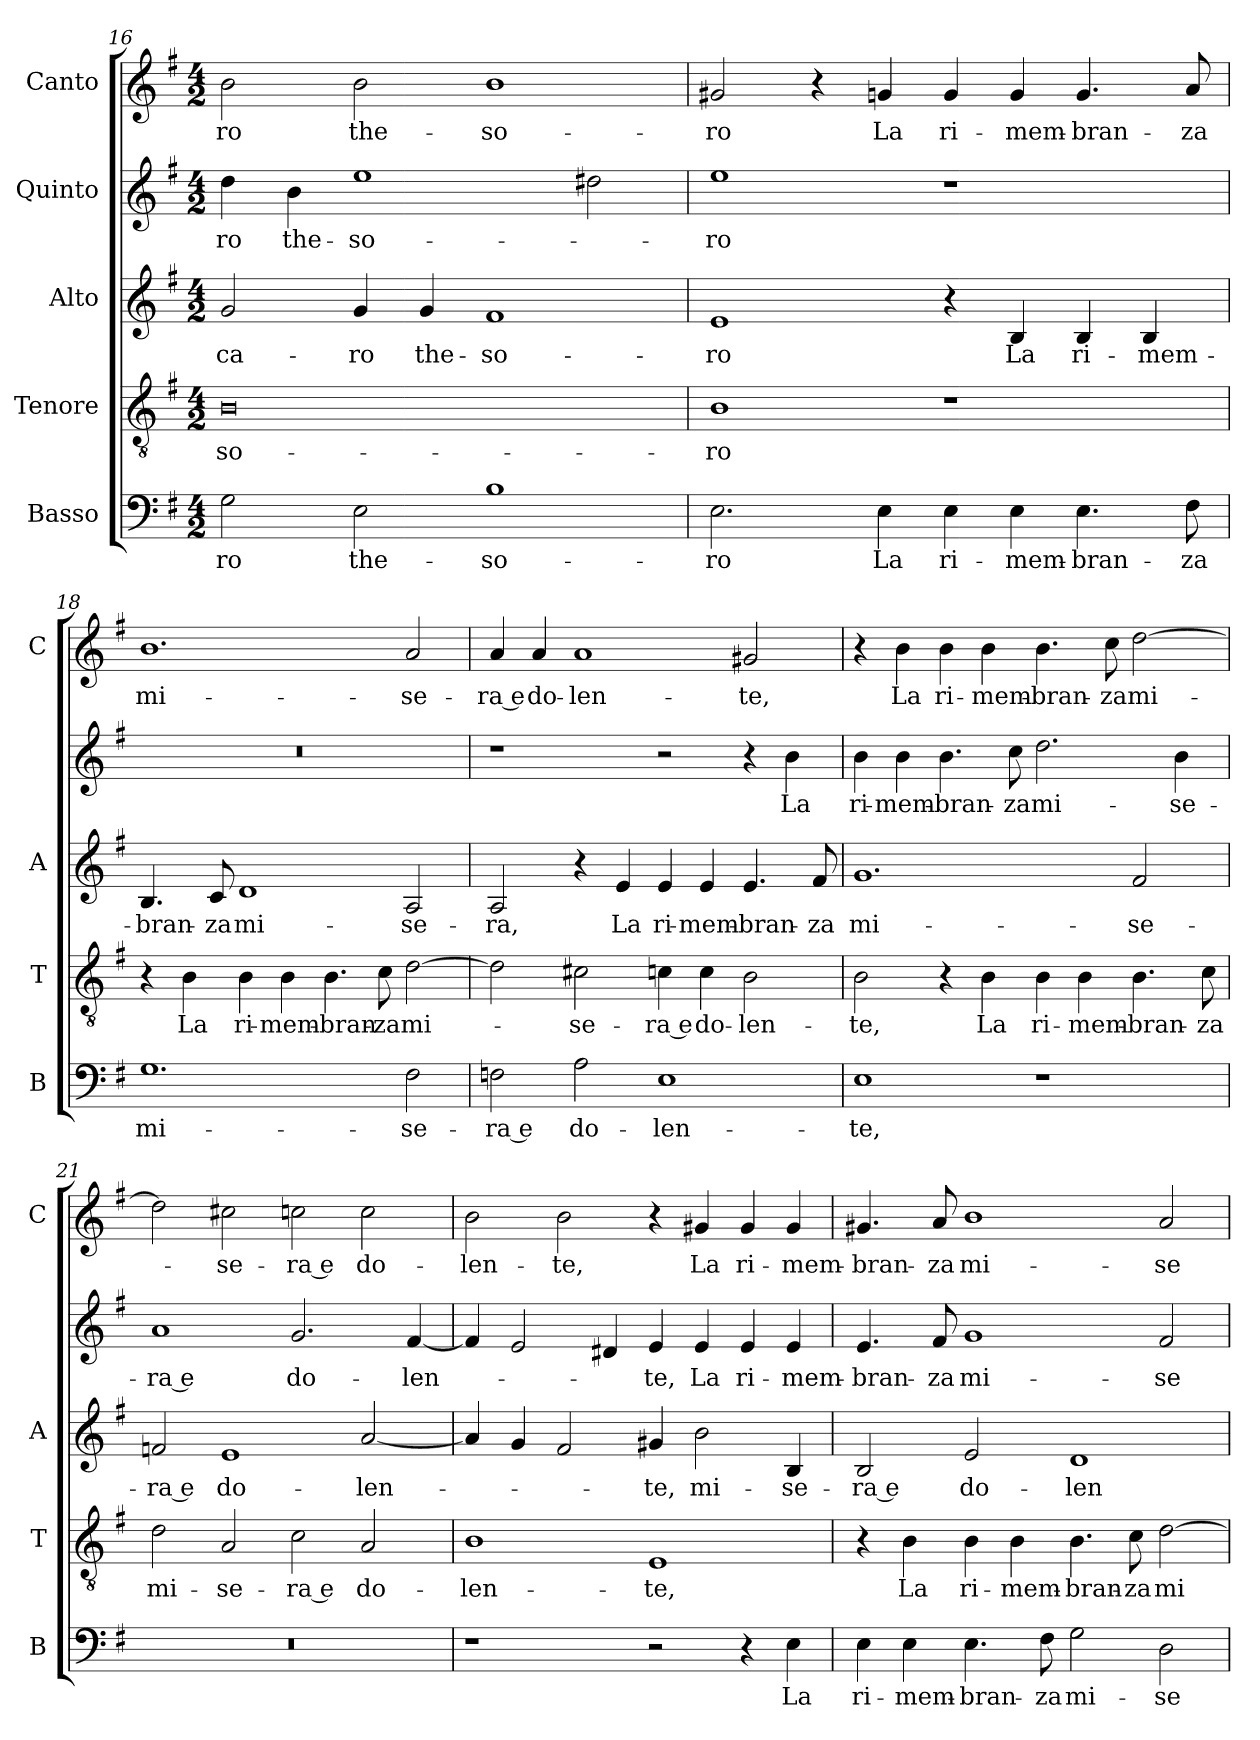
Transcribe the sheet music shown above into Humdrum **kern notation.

**kern	**text	**kern	**text	**kern	**text	**kern	**text	**kern	**text
*part5	*part5	*part4	*part4	*part3	*part3	*part2	*part2	*part1	*part1
*staff5	*staff5	*staff4	*staff4	*staff3	*staff3	*staff2	*staff2	*staff1	*staff1
*I"Basso	*	*I"Tenore	*	*I"Alto	*	*I"Quinto	*	*I"Canto	*
*I'B	*	*I'T	*	*I'A	*	*	*	*I'C	*
*clefF4	*	*clefGv2	*	*clefG2	*	*clefG2	*	*clefG2	*
*k[f#]	*	*k[f#]	*	*k[f#]	*	*k[f#]	*	*k[f#]	*
*G:	*	*G:	*	*G:	*	*G:	*	*G:	*
*M4/2	*	*M4/2	*	*M4/2	*	*M4/2	*	*M4/2	*
=16	=16	=16	=16	=16	=16	=16	=16	=16	=16
!	!LO:LY:b	!	!LO:LY:b	!	!LO:LY:b	!	!LO:LY:b	!	!LO:LY:b
2G\	-ro	0B	-so-	2g/	ca-	4dd\	-ro	2b\	-ro
!	!	!	!	!	!	!	!LO:LY:b	!	!
.	.	.	.	.	.	4b\	the-	.	.
!	!LO:LY:b	!	!	!	!LO:LY:b	!	!LO:LY:b	!	!LO:LY:b
2E\	the-	.	.	4g/	-ro	1ee	-so-	2b\	the-
!	!	!	!	!	!LO:LY:b	!	!	!	!
.	.	.	.	4g/	the-	.	.	.	.
!	!LO:LY:b	!	!	!	!LO:LY:b	!	!	!	!LO:LY:b
1B	-so-	.	.	1f#	-so-	.	.	1b	-so-
.	.	.	.	.	.	2dd#X\	.	.	.
=17	=17	=17	=17	=17	=17	=17	=17	=17	=17
!	!LO:LY:b	!	!LO:LY:b	!	!LO:LY:b	!	!LO:LY:b	!	!LO:LY:b
2.E\	-ro	1B	-ro	1e	-ro	1ee	-ro	2g#X/	-ro
.	.	.	.	.	.	.	.	4r	.
!	!LO:LY:b	!	!	!	!	!	!	!	!LO:LY:b
4E\	La	.	.	.	.	.	.	4gn/	La
!	!LO:LY:b	!	!	!	!	!	!	!	!LO:LY:b
4E\	ri-	1r	.	4r	.	1r	.	4g/	ri-
!	!LO:LY:b	!	!	!	!LO:LY:b	!	!	!	!LO:LY:b
4E\	-mem-	.	.	4B/	La	.	.	4g/	-mem-
!	!LO:LY:b	!	!	!	!LO:LY:b	!	!	!	!LO:LY:b
4.E\	-bran-	.	.	4B/	ri-	.	.	4.g/	-bran-
!	!	!	!	!	!LO:LY:b	!	!	!	!
.	.	.	.	4B/	-mem-	.	.	.	.
!	!LO:LY:b	!	!	!	!	!	!	!	!LO:LY:b
8F#\	-za	.	.	.	.	.	.	8a/	-za
=18	=18	=18	=18	=18	=18	=18	=18	=18	=18
!	!LO:LY:b	!	!	!	!LO:LY:b	!	!	!	!LO:LY:b
1.G	mi-	4r	.	4.B/	-bran-	0r	.	1.b	mi-
!	!	!	!LO:LY:b	!	!	!	!	!	!
.	.	4B\	La	.	.	.	.	.	.
!	!	!	!	!	!LO:LY:b	!	!	!	!
.	.	.	.	8c/	-za	.	.	.	.
!	!	!	!LO:LY:b	!	!LO:LY:b	!	!	!	!
.	.	4B\	ri-	1d	mi-	.	.	.	.
!	!	!	!LO:LY:b	!	!	!	!	!	!
.	.	4B\	-mem-	.	.	.	.	.	.
!	!	!	!LO:LY:b	!	!	!	!	!	!
.	.	4.B\	-bran-	.	.	.	.	.	.
!	!	!	!LO:LY:b	!	!	!	!	!	!
.	.	8c\	-za	.	.	.	.	.	.
!	!LO:LY:b	!	!LO:LY:b	!	!LO:LY:b	!	!	!	!LO:LY:b
2F#\	-se-	[2d\	mi-	2A/	-se-	.	.	2a/	-se-
!!LO:LB:g=z
=19	=19	=19	=19	=19	=19	=19	=19	=19	=19
!	!LO:LY:b	!	!	!	!LO:LY:b	!	!	!	!LO:LY:b
2Fn\	-ra e	2d\]	.	2A/	-ra,	1r	.	4a/	-ra e
!	!	!	!	!	!	!	!	!	!LO:LY:b
.	.	.	.	.	.	.	.	4a/	do-
!	!LO:LY:b	!	!LO:LY:b	!	!	!	!	!	!LO:LY:b
2A\	do-	2c#X\	-se-	4r	.	.	.	1a	-len-
!	!	!	!	!	!LO:LY:b	!	!	!	!
.	.	.	.	4e/	La	.	.	.	.
!	!LO:LY:b	!	!LO:LY:b	!	!LO:LY:b	!	!	!	!
1E	-len-	4cn\	-ra e	4e/	ri-	2r	.	.	.
!	!	!	!LO:LY:b	!	!LO:LY:b	!	!	!	!
.	.	4c\	do-	4e/	-mem-	.	.	.	.
!	!	!	!LO:LY:b	!	!LO:LY:b	!	!	!	!LO:LY:b
.	.	2B\	-len-	4.e/	-bran-	4r	.	2g#X/	-te,
!	!	!	!	!	!	!	!LO:LY:b	!	!
.	.	.	.	.	.	4b\	La	.	.
!	!	!	!	!	!LO:LY:b	!	!	!	!
.	.	.	.	8f#/	-za	.	.	.	.
=20	=20	=20	=20	=20	=20	=20	=20	=20	=20
!	!LO:LY:b	!	!LO:LY:b	!	!LO:LY:b	!	!LO:LY:b	!	!
1E	-te,	2B\	-te,	1.g	mi-	4b\	ri-	4r	.
!	!	!	!	!	!	!	!LO:LY:b	!	!LO:LY:b
.	.	.	.	.	.	4b\	-mem-	4b\	La
!	!	!	!	!	!	!	!LO:LY:b	!	!LO:LY:b
.	.	4r	.	.	.	4.b\	-bran-	4b\	ri-
!	!	!	!LO:LY:b	!	!	!	!	!	!LO:LY:b
.	.	4B\	La	.	.	.	.	4b\	-mem-
!	!	!	!	!	!	!	!LO:LY:b	!	!
.	.	.	.	.	.	8cc\	-za	.	.
!	!	!	!LO:LY:b	!	!	!	!LO:LY:b	!	!LO:LY:b
1r	.	4B\	ri-	.	.	2.dd\	mi-	4.b\	-bran-
!	!	!	!LO:LY:b	!	!	!	!	!	!
.	.	4B\	-mem-	.	.	.	.	.	.
!	!	!	!	!	!	!	!	!	!LO:LY:b
.	.	.	.	.	.	.	.	8cc\	-za
!	!	!	!LO:LY:b	!	!LO:LY:b	!	!	!	!LO:LY:b
.	.	4.B\	-bran-	2f#/	-se-	.	.	[2dd\	mi-
!	!	!	!	!	!	!	!LO:LY:b	!	!
.	.	.	.	.	.	4b\	-se-	.	.
!	!	!	!LO:LY:b	!	!	!	!	!	!
.	.	8c\	-za	.	.	.	.	.	.
=21	=21	=21	=21	=21	=21	=21	=21	=21	=21
!	!	!	!LO:LY:b	!	!LO:LY:b	!	!LO:LY:b	!	!
0r	.	2d\	mi-	2fn/	-ra e	1a	-ra e	2dd\]	.
!	!	!	!LO:LY:b	!	!LO:LY:b	!	!	!	!LO:LY:b
.	.	2A/	-se-	1e	do-	.	.	2cc#X\	-se-
!	!	!	!LO:LY:b	!	!	!	!LO:LY:b	!	!LO:LY:b
.	.	2c\	-ra e	.	.	2.g/	do-	2ccn\	-ra e
!	!	!	!LO:LY:b	!	!LO:LY:b	!	!	!	!LO:LY:b
.	.	2A/	do-	[2a/	-len-	.	.	2cc\	do-
!	!	!	!	!	!	!	!LO:LY:b	!	!
.	.	.	.	.	.	[4f#/	-len-	.	.
!!LO:PB:g=z
=22	=22	=22	=22	=22	=22	=22	=22	=22	=22
!	!	!	!LO:LY:b	!	!	!	!	!	!LO:LY:b
1r	.	1B	-len-	4a/]	.	4f#/]	.	2b\	-len-
.	.	.	.	4g/	.	2e/	.	.	.
!	!	!	!	!	!	!	!	!	!LO:LY:b
.	.	.	.	2f#/	.	.	.	2b\	-te,
.	.	.	.	.	.	4d#X/	.	.	.
!	!	!	!LO:LY:b	!	!LO:LY:b	!	!LO:LY:b	!	!
2r	.	1E	-te,	4g#X/	-te,	4e/	-te,	4r	.
!	!	!	!	!	!LO:LY:b	!	!LO:LY:b	!	!LO:LY:b
.	.	.	.	2b\	mi-	4e/	La	4g#X/	La
!	!	!	!	!	!	!	!LO:LY:b	!	!LO:LY:b
4r	.	.	.	.	.	4e/	ri-	4g#/	ri-
!	!LO:LY:b	!	!	!	!LO:LY:b	!	!LO:LY:b	!	!LO:LY:b
4E\	La	.	.	4B/	-se-	4e/	-mem-	4g#/	-mem-
=23	=23	=23	=23	=23	=23	=23	=23	=23	=23
!	!LO:LY:b	!	!	!	!LO:LY:b	!	!LO:LY:b	!	!LO:LY:b
4E\	ri-	4r	.	2B/	-ra e	4.e/	-bran-	4.g#X/	-bran-
!	!LO:LY:b	!	!LO:LY:b	!	!	!	!	!	!
4E\	-mem-	4B\	La	.	.	.	.	.	.
!	!	!	!	!	!	!	!LO:LY:b	!	!LO:LY:b
.	.	.	.	.	.	8f#/	-za	8a/	-za
!	!LO:LY:b	!	!LO:LY:b	!	!LO:LY:b	!	!LO:LY:b	!	!LO:LY:b
4.E\	-bran-	4B\	ri-	2e/	do-	1g	mi-	1b	mi-
!	!	!	!LO:LY:b	!	!	!	!	!	!
.	.	4B\	-mem-	.	.	.	.	.	.
!	!LO:LY:b	!	!	!	!	!	!	!	!
8F#\	-za	.	.	.	.	.	.	.	.
!	!LO:LY:b	!	!LO:LY:b	!	!LO:LY:b	!	!	!	!
2G\	mi-	4.B\	-bran-	1d	-len-	.	.	.	.
!	!	!	!LO:LY:b	!	!	!	!	!	!
.	.	8c\	-za	.	.	.	.	.	.
!	!LO:LY:b	!	!LO:LY:b	!	!	!	!LO:LY:b	!	!LO:LY:b
2D\	-se-	[2d\	mi-	.	.	2f#/	-se-	2a/	-se-
=	=	=	=	=	=	=	=	=	=
*-	*-	*-	*-	*-	*-	*-	*-	*-	*-
